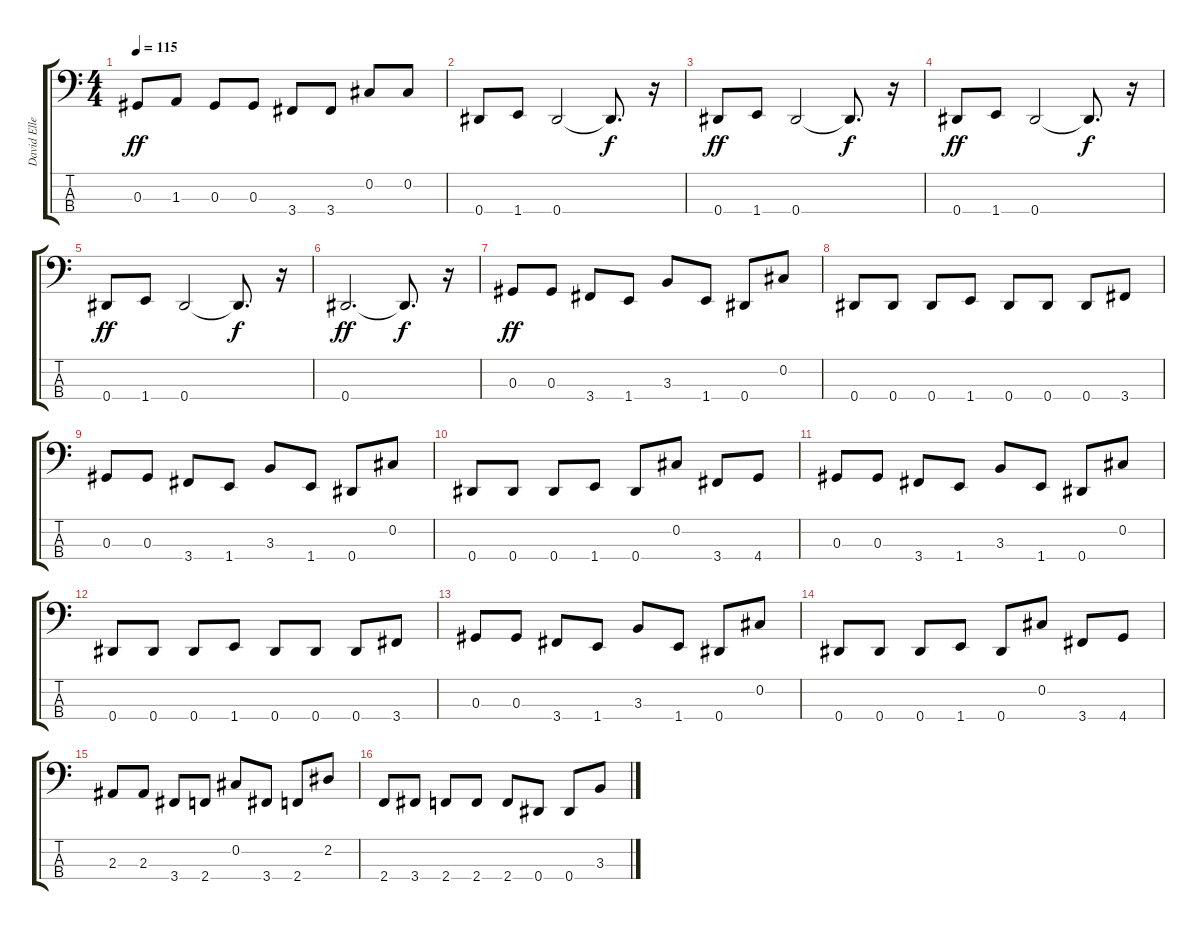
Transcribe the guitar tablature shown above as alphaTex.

\track ("David Ellefson" "David Elle") {instrument electricbassfinger}
\staff {score tabs}
\tuning (Gb2 Db2 Ab1 Eb1) {hide}
\ts (4 4)
\tempo 115
\clef f4
\ks c
0.3.8{dy ff} 1.3.8 0.3.8 0.3.8 3.4.8 3.4.8 0.2.8 0.2.8 |
0.4.8 1.4.8 0.4.2 0.4{t}.8{d dy f} r.16 |
0.4.8{dy ff} 1.4.8 0.4.2 0.4{t}.8{d dy f} r.16 |
0.4.8{dy ff} 1.4.8 0.4.2 0.4{t}.8{d dy f} r.16 |
0.4.8{dy ff} 1.4.8 0.4.2 0.4{t}.8{d dy f} r.16 |
0.4.2{d dy ff} 0.4{t}.8{d dy f} r.16 |
0.3.8{dy ff} 0.3.8 3.4.8 1.4.8 3.3.8 1.4.8 0.4.8 0.2.8 |
0.4.8 0.4.8 0.4.8 1.4.8 0.4.8 0.4.8 0.4.8 3.4.8 |
0.3.8 0.3.8 3.4.8 1.4.8 3.3.8 1.4.8 0.4.8 0.2.8 |
0.4.8 0.4.8 0.4.8 1.4.8 0.4.8 0.2.8 3.4.8 4.4.8 |
0.3.8 0.3.8 3.4.8 1.4.8 3.3.8 1.4.8 0.4.8 0.2.8 |
0.4.8 0.4.8 0.4.8 1.4.8 0.4.8 0.4.8 0.4.8 3.4.8 |
0.3.8 0.3.8 3.4.8 1.4.8 3.3.8 1.4.8 0.4.8 0.2.8 |
0.4.8 0.4.8 0.4.8 1.4.8 0.4.8 0.2.8 3.4.8 4.4.8 |
2.3.8 2.3.8 3.4.8 2.4.8 0.2.8 3.4.8 2.4.8 2.2.8 |
2.4.8 3.4.8 2.4.8 2.4.8 2.4.8 0.4.8 0.4.8 3.3.8
